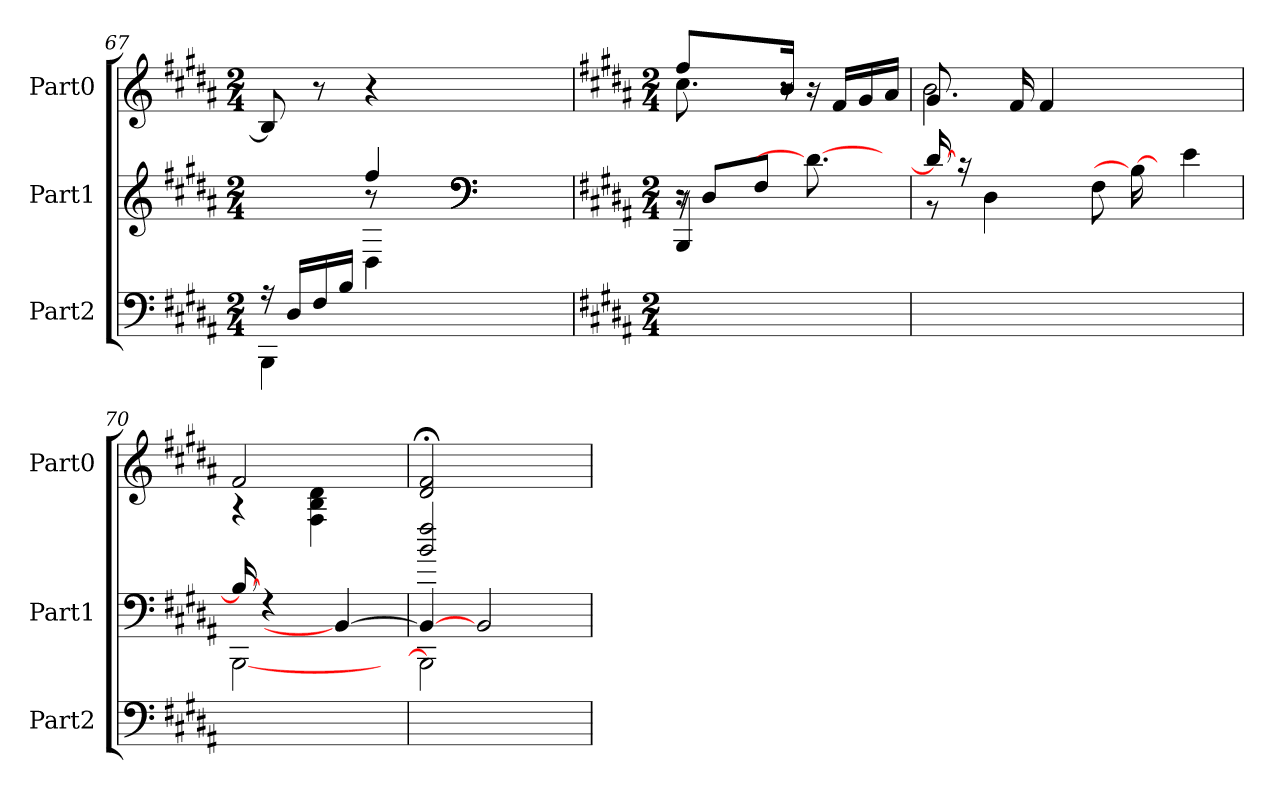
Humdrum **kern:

**kern	**kern	**kern
*part3	*part2	*part1
*staff3	*staff2	*staff1
*I"Part2	*I"Part1	*I"Part0
*I'Part2	*I'Part1	*I'Part0
*clefF4	*clefG2	*
*k[f#c#g#d#a#]	*k[f#c#g#d#a#]	*k[f#c#g#d#a#]
*M2/4	*M2/4	*M2/4
=67	=67	=67
*^	*^	*
*	*	*	*^	*
16r	4BBB	16ryy	16ryy	16ryy	8B]
16D#LL	.	16ryy	16ryy	16ryy	.
16F#	.	16ryy	16ryy	16ryy	8r
16BJJ	.	16ryy	16ryy	16ryy	.
16ryy	16ryy	8r	4D#	4ff#	4r
16ryy	16ryy	.	.	.	.
16ryy	16ryy	16ryy	.	.	.
16ryy	16ryy	16ryy	.	.	.
*	*	*clefF4	*	*	*
2ryy	2ryy	2ryy	2ryy	2ryy	2ryy
*v	*v	*	*	*	*
!!LO:LB:g=z
=68	=68	=68	=68	=68
*k[f#c#g#d#a#]	*k[f#c#g#d#a#]	*	*	*k[f#c#g#d#a#]
*M2/4	*M2/4	*	*	*M2/4
*	*	*	*	*^
*	*	*	*	*	*^
2ryy	16r	8r	4BBB	4ff#	8.cc#	16ryy
.	8D#L	.	.	.	.	16ryy
.	.	16ryy	.	.	.	16ryy
.	8F#J	16ryy	.	.	16ryy	16ryy
.	.	16ryy	16ryy	16bJJ	8r	4b
.	8.d#_	16ryy	16ryy	16r	.	.
.	.	16ryy	16ryy	16f#LL	16ryy	.
.	.	16ryy	16ryy	16g#	16ryy	.
16ryy	16ryy	16ryy	16ryy	16a#JJ	16ryy	16ryy
*	*	*v	*v	*	*	*
*	*	*	*	*v	*v
=69	=69	=69	=69	=69
2ryy	16d#_	8r	8.g#	2b
.	16r	.	.	.
.	4D#	16ryy	.	.
.	.	16ryy	16f#	.
.	.	16ryy	4f#	.
.	.	8.ryy	.	.
.	8F#	.	.	.
4.ryy	16B_	4.ryy	4.ryy	4.ryy
.	16ryy	.	.	.
.	4e	.	.	.
=70	=70	=70	=70	=70
2ryy	16B_	[2BBB	2f#	4r
.	4r	.	.	.
.	.	.	.	4F# 4d# 4B
.	4BB_	.	.	.
16ryy	.	16ryy	16ryy	16ryy
*	*	*	*v	*v
=71	=71	=71	=71
*	*	*^	*
2ryy	4BB_	2BBB]	2b 2ff#	2d#; 2f#;
.	2BB	.	.	.
4ryy	.	4ryy	4ryy	4ryy
*	*v	*v	*v	*
=	=	=
*-	*-	*-
